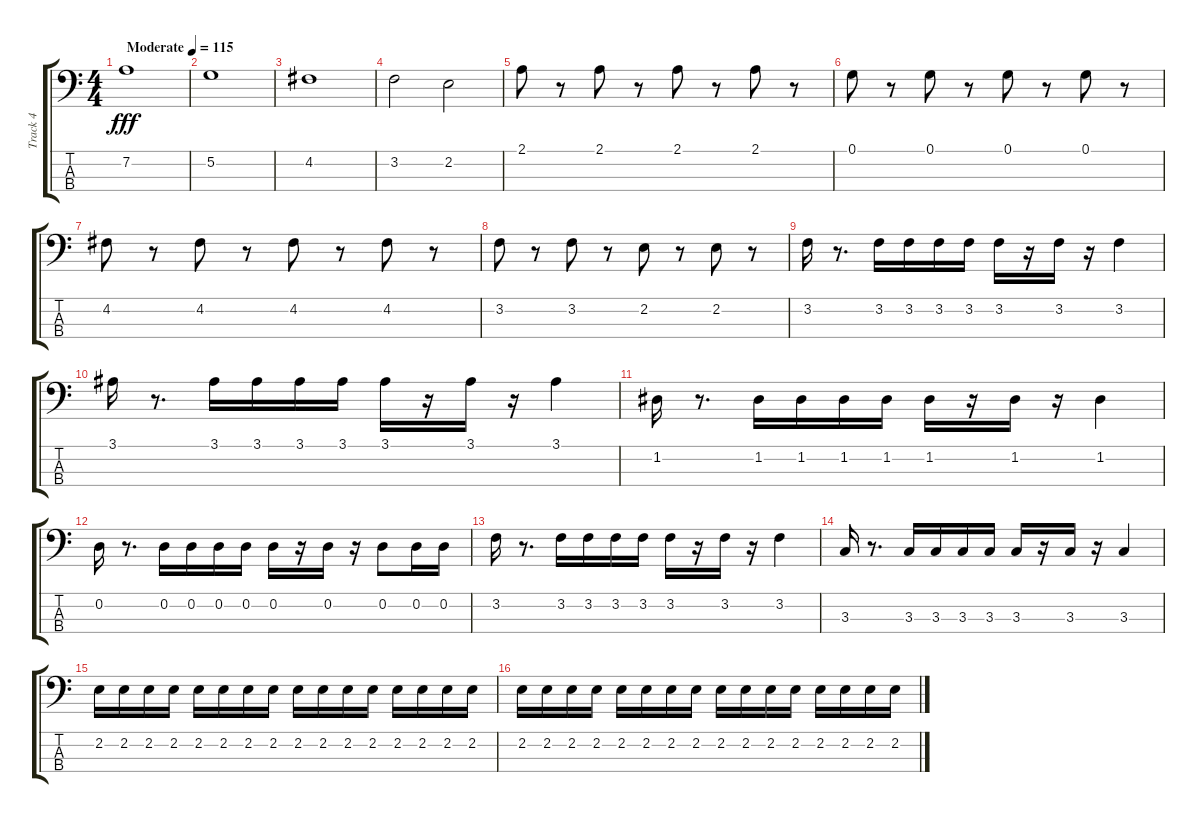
\track ("Track 4" "Track 4") {instrument electricbassfinger}
\staff {score tabs}
\tuning (G2 D2 A1 E1) {hide}
\ts (4 4)
\tempo (115 "Moderate")
\clef f4
\ks c
7.2.1{dy fff instrument electricbassfinger} |
5.2.1 |
4.2.1 |
3.2.2 2.2.2 |
2.1.8 r.8 2.1.8 r.8 2.1.8 r.8 2.1.8 r.8 |
0.1.8 r.8 0.1.8 r.8 0.1.8 r.8 0.1.8 r.8 |
4.2.8 r.8 4.2.8 r.8 4.2.8 r.8 4.2.8 r.8 |
3.2.8 r.8 3.2.8 r.8 2.2.8 r.8 2.2.8 r.8 |
3.2.16 r.8{d} 3.2.16 3.2.16 3.2.16 3.2.16 3.2.16 r.16 3.2.16 r.16 3.2.4 |
3.1.16 r.8{d} 3.1.16 3.1.16 3.1.16 3.1.16 3.1.16 r.16 3.1.16 r.16 3.1.4 |
1.2.16 r.8{d} 1.2.16 1.2.16 1.2.16 1.2.16 1.2.16 r.16 1.2.16 r.16 1.2.4 |
0.2.16 r.8{d} 0.2.16 0.2.16 0.2.16 0.2.16 0.2.16 r.16 0.2.16 r.16 0.2.8 0.2.16 0.2.16 |
3.2.16 r.8{d} 3.2.16 3.2.16 3.2.16 3.2.16 3.2.16 r.16 3.2.16 r.16 3.2.4 |
3.3.16 r.8{d} 3.3.16 3.3.16 3.3.16 3.3.16 3.3.16 r.16 3.3.16 r.16 3.3.4 |
2.2.16 2.2.16 2.2.16 2.2.16 2.2.16 2.2.16 2.2.16 2.2.16 2.2.16 2.2.16 2.2.16 2.2.16 2.2.16 2.2.16 2.2.16 2.2.16 |
2.2.16 2.2.16 2.2.16 2.2.16 2.2.16 2.2.16 2.2.16 2.2.16 2.2.16 2.2.16 2.2.16 2.2.16 2.2.16 2.2.16 2.2.16 2.2.16
